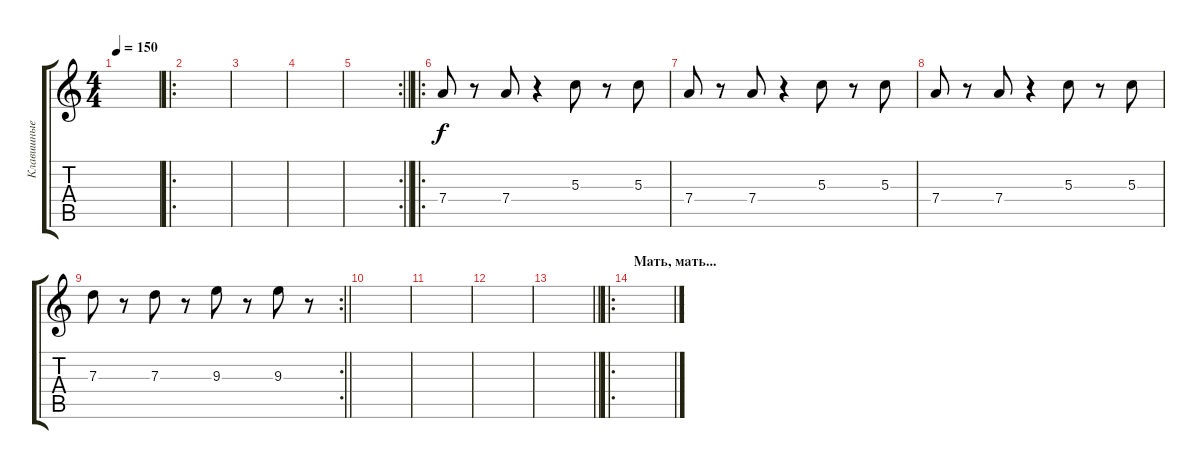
\track ("Клавишные 2" "Клавишные ") {instrument acousticguitarsteel}
\staff {score tabs}
\tuning (E4 B3 G3 D3 A2 E2) {hide}
\ts (4 4)
\tempo 150
\clef g2
\ks c
|
\ro
|
|
|
\rc 2
\barLineRight lightlight
|
\ro
7.4.8 r.8 7.4.8 r.4 5.3.8 r.8 5.3.8 |
7.4.8 r.8 7.4.8 r.4 5.3.8 r.8 5.3.8 |
7.4.8 r.8 7.4.8 r.4 5.3.8 r.8 5.3.8 |
\rc 2
\barLineRight lightlight
7.3.8 r.8 7.3.8 r.8 9.3.8 r.8 9.3.8 r.8 |
|
|
|
\barLineRight lightlight
|
\ro
\section ("" "Мать, мать...")
